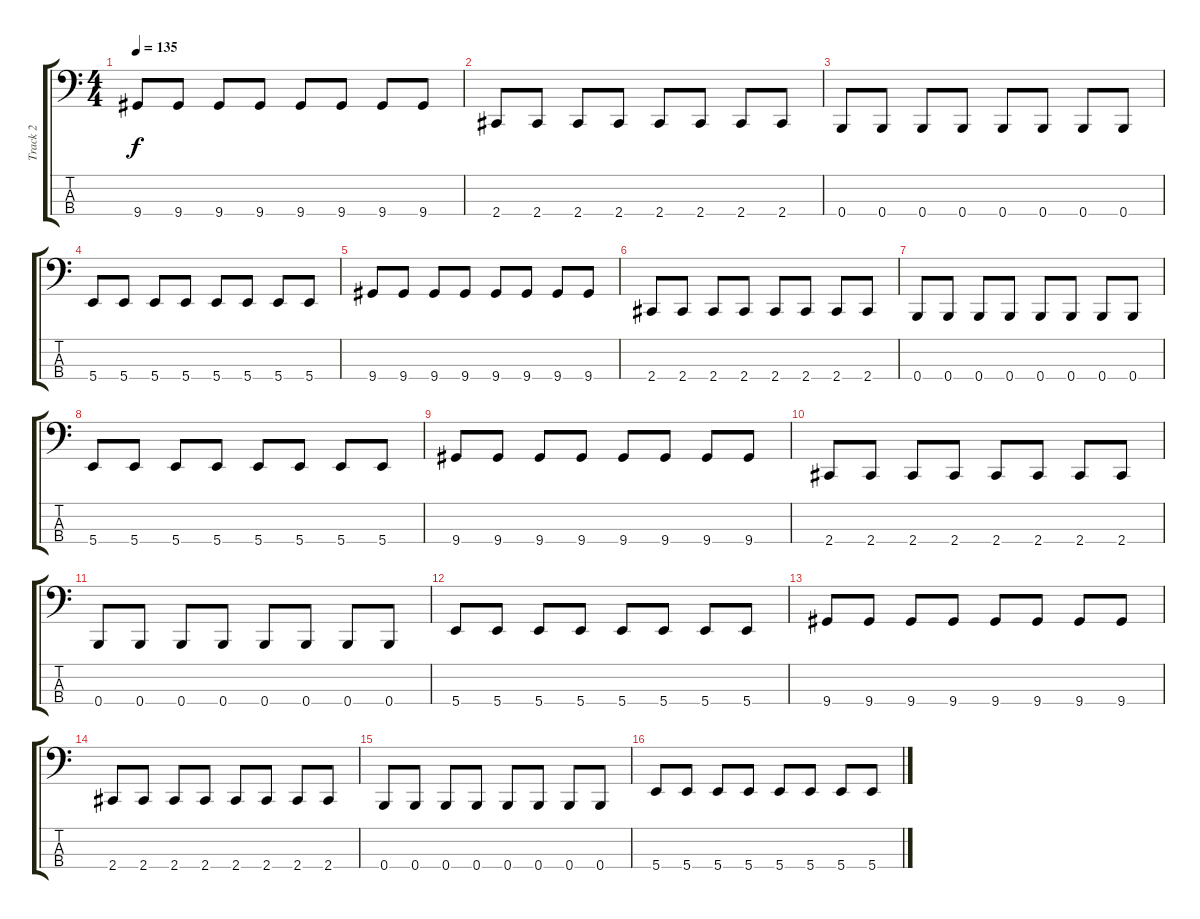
\track ("Track 2" "Track 2") {instrument electricbasspick}
\staff {score tabs}
\tuning (E2 B1 Gb1 B0) {hide}
\ts (4 4)
\tempo 135
\clef f4
\ks c
9.4.8{dy f} 9.4.8 9.4.8 9.4.8 9.4.8 9.4.8 9.4.8 9.4.8 |
2.4.8 2.4.8 2.4.8 2.4.8 2.4.8 2.4.8 2.4.8 2.4.8 |
0.4.8 0.4.8 0.4.8 0.4.8 0.4.8 0.4.8 0.4.8 0.4.8 |
5.4.8 5.4.8 5.4.8 5.4.8 5.4.8 5.4.8 5.4.8 5.4.8 |
9.4.8 9.4.8 9.4.8 9.4.8 9.4.8 9.4.8 9.4.8 9.4.8 |
2.4.8 2.4.8 2.4.8 2.4.8 2.4.8 2.4.8 2.4.8 2.4.8 |
0.4.8 0.4.8 0.4.8 0.4.8 0.4.8 0.4.8 0.4.8 0.4.8 |
5.4.8 5.4.8 5.4.8 5.4.8 5.4.8 5.4.8 5.4.8 5.4.8 |
9.4.8 9.4.8 9.4.8 9.4.8 9.4.8 9.4.8 9.4.8 9.4.8 |
2.4.8 2.4.8 2.4.8 2.4.8 2.4.8 2.4.8 2.4.8 2.4.8 |
0.4.8 0.4.8 0.4.8 0.4.8 0.4.8 0.4.8 0.4.8 0.4.8 |
5.4.8 5.4.8 5.4.8 5.4.8 5.4.8 5.4.8 5.4.8 5.4.8 |
9.4.8 9.4.8 9.4.8 9.4.8 9.4.8 9.4.8 9.4.8 9.4.8 |
2.4.8 2.4.8 2.4.8 2.4.8 2.4.8 2.4.8 2.4.8 2.4.8 |
0.4.8 0.4.8 0.4.8 0.4.8 0.4.8 0.4.8 0.4.8 0.4.8 |
5.4.8 5.4.8 5.4.8 5.4.8 5.4.8 5.4.8 5.4.8 5.4.8
